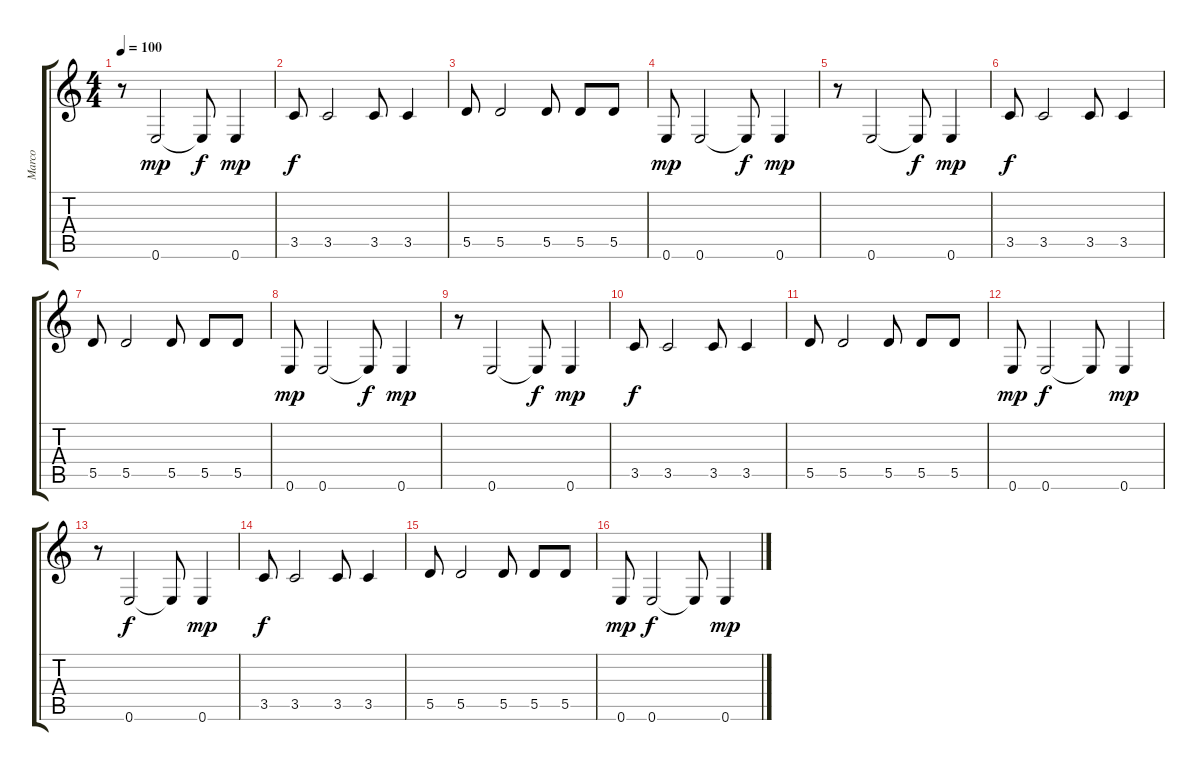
\track ("Marco" "Marco") {instrument electricbassfinger}
\staff {score tabs}
\tuning (E4 B3 G3 D3 A2 E2) {hide}
\ts (4 4)
\tempo 100
\clef g2
\ks c
r.8{dy mp} 0.6.2 0.6{t}.8{dy f} 0.6.4{dy mp} |
3.5.8{dy f} 3.5.2 3.5.8 3.5.4 |
5.5.8 5.5.2 5.5.8 5.5.8 5.5.8 |
0.6.8{dy mp} 0.6.2 0.6{t}.8{dy f} 0.6.4{dy mp} |
r.8 0.6.2 0.6{t}.8{dy f} 0.6.4{dy mp} |
3.5.8{dy f} 3.5.2 3.5.8 3.5.4 |
5.5.8 5.5.2 5.5.8 5.5.8 5.5.8 |
0.6.8{dy mp} 0.6.2 0.6{t}.8{dy f} 0.6.4{dy mp} |
r.8 0.6.2 0.6{t}.8{dy f} 0.6.4{dy mp} |
3.5.8{dy f} 3.5.2 3.5.8 3.5.4 |
5.5.8 5.5.2 5.5.8 5.5.8 5.5.8 |
0.6.8{dy mp} 0.6.2{dy f} 0.6{t}.8 0.6.4{dy mp} |
r.8 0.6.2{dy f} 0.6{t}.8 0.6.4{dy mp} |
3.5.8{dy f} 3.5.2 3.5.8 3.5.4 |
5.5.8 5.5.2 5.5.8 5.5.8 5.5.8 |
0.6.8{dy mp} 0.6.2{dy f} 0.6{t}.8 0.6.4{dy mp}
